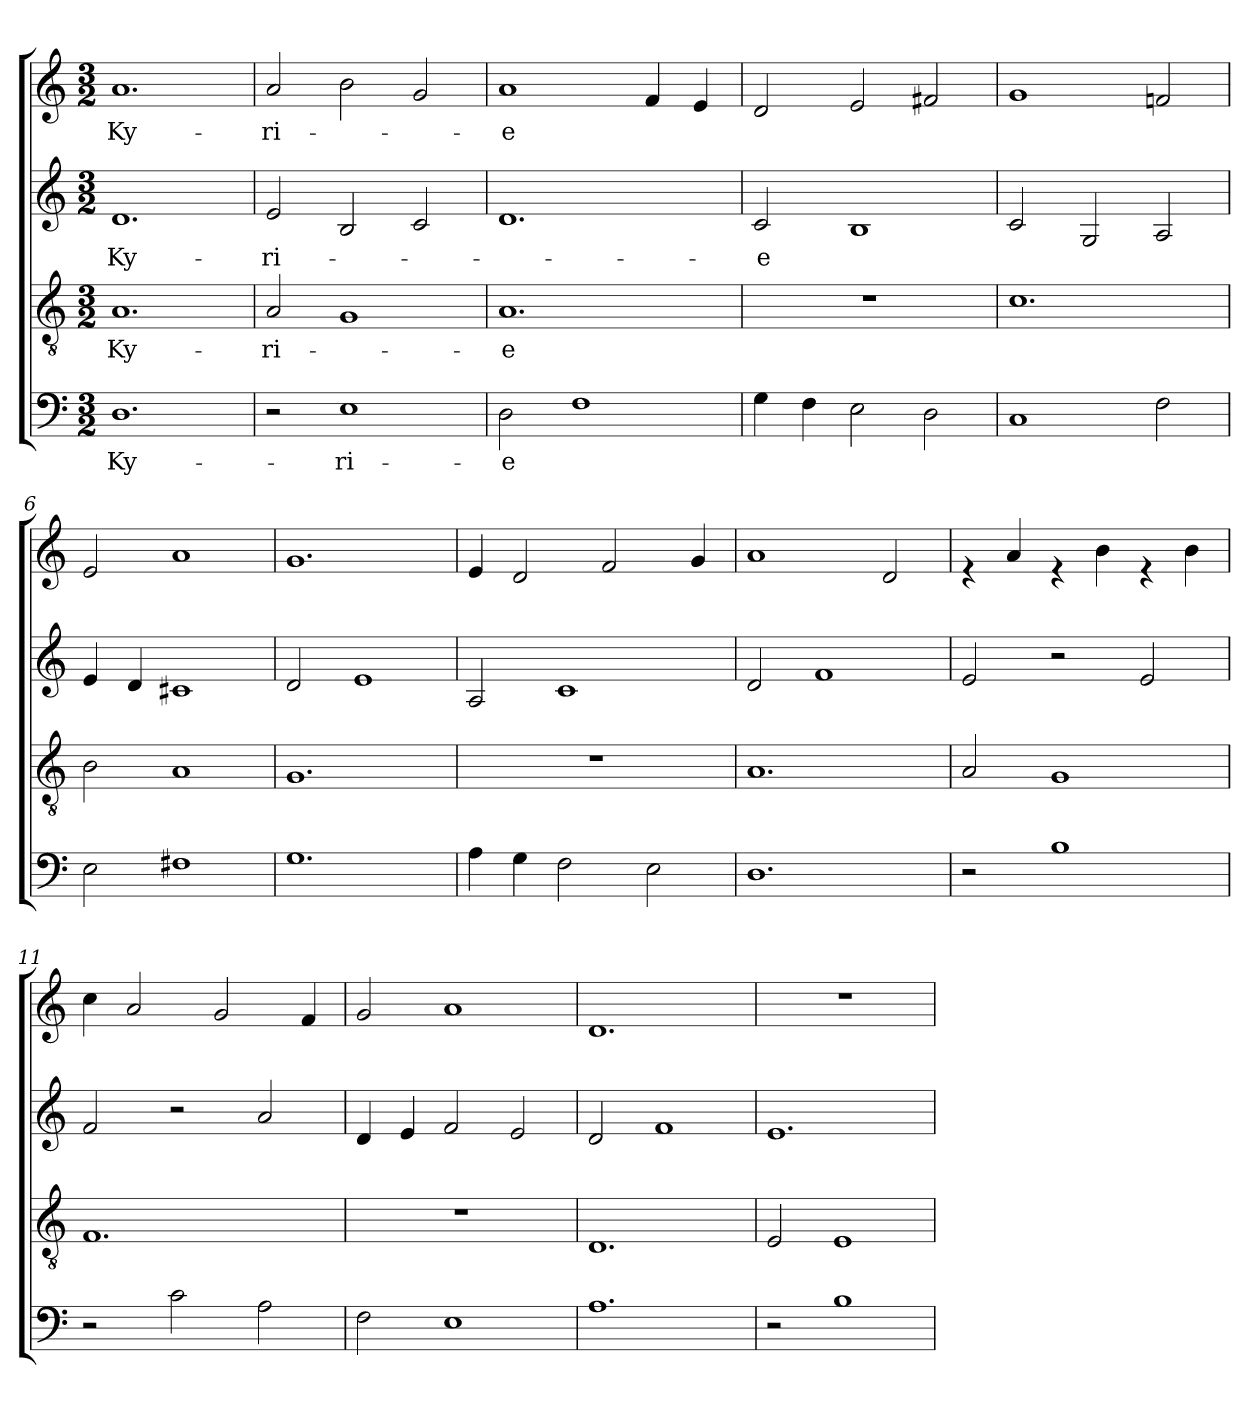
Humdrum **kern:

**kern	**text	**kern	**text	**kern	**text	**kern	**text
*part4	*part4	*part3	*part3	*part2	*part2	*part1	*part1
*staff4	*staff4	*staff3	*staff3	*staff2	*staff2	*staff1	*staff1
*clefF4	*	*clefGv2	*	*clefG2	*	*clefG2	*
*k[]	*	*k[]	*	*k[]	*	*k[]	*
*C:	*	*C:	*	*C:	*	*C:	*
*M3/2	*	*M3/2	*	*M3/2	*	*M3/2	*
*MM138	*	*MM138	*	*MM138	*	*MM138	*
=1	=1	=1	=1	=1	=1	=1	=1
!	!LO:LY:b	!	!LO:LY:b	!	!LO:LY:b	!	!LO:LY:b
1.D	Ky-	1.A	Ky-	1.d	Ky-	1.a	Ky-
=2	=2	=2	=2	=2	=2	=2	=2
!	!	!	!LO:LY:b	!	!LO:LY:b	!	!LO:LY:b
2r	.	2A/	-ri-	2e/	-ri-	2a/	-ri-
!	!LO:LY:b	!	!	!	!	!	!
1E	-ri-	1G	.	2B/	.	2b\	.
.	.	.	.	2c/	.	2g/	.
=3	=3	=3	=3	=3	=3	=3	=3
!	!LO:LY:b	!	!LO:LY:b	!	!	!	!LO:LY:b
2D\	-e	1.A	-e	1.d	.	1a	-e
1F	.	.	.	.	.	.	.
.	.	.	.	.	.	4f/	.
.	.	.	.	.	.	4e/	.
=4	=4	=4	=4	=4	=4	=4	=4
!	!	!LO:N:vis=1	!	!	!LO:LY:b	!	!
4G\	.	1.r	.	2c/	-e	2d/	.
4F\	.	.	.	.	.	.	.
2E\	.	.	.	1B	.	2e/	.
2D\	.	.	.	.	.	2f#X/	.
=5	=5	=5	=5	=5	=5	=5	=5
1C	.	1.c	.	2c/	.	1g	.
.	.	.	.	2G/	.	.	.
2F\	.	.	.	2A/	.	2fni/	.
!!LO:LB:g=z
=6	=6	=6	=6	=6	=6	=6	=6
2E\	.	2B\	.	4e/	.	2e/	.
.	.	.	.	4d/	.	.	.
1F#X	.	1A	.	1c#X	.	1a	.
=7	=7	=7	=7	=7	=7	=7	=7
1.G	.	1.G	.	2d/	.	1.g	.
.	.	.	.	1e	.	.	.
=8	=8	=8	=8	=8	=8	=8	=8
!	!	!LO:N:vis=1	!	!	!	!	!
4A\	.	1.r	.	2A/	.	4e/	.
4G\	.	.	.	.	.	2d/	.
2F\	.	.	.	1c	.	.	.
.	.	.	.	.	.	2f/	.
2E\	.	.	.	.	.	.	.
.	.	.	.	.	.	4g/	.
=9	=9	=9	=9	=9	=9	=9	=9
1.D	.	1.A	.	2d/	.	1a	.
.	.	.	.	1f	.	.	.
.	.	.	.	.	.	2d/	.
=10	=10	=10	=10	=10	=10	=10	=10
2r	.	2A/	.	2e/	.	4re	.
.	.	.	.	.	.	4a/	.
1B	.	1G	.	2r	.	4re	.
.	.	.	.	.	.	4b\	.
.	.	.	.	2e/	.	4re	.
.	.	.	.	.	.	4b\	.
!!LO:LB:g=z
=11	=11	=11	=11	=11	=11	=11	=11
2r	.	1.F	.	2f/	.	4cc\	.
.	.	.	.	.	.	2a/	.
2c\	.	.	.	2r	.	.	.
.	.	.	.	.	.	2g/	.
2A\	.	.	.	2a/	.	.	.
.	.	.	.	.	.	4f/	.
=12	=12	=12	=12	=12	=12	=12	=12
!	!	!LO:N:vis=1	!	!	!	!	!
2F\	.	1.r	.	4d/	.	2g/	.
.	.	.	.	4e/	.	.	.
1E	.	.	.	2f/	.	1a	.
.	.	.	.	2e/	.	.	.
=13	=13	=13	=13	=13	=13	=13	=13
1.A	.	1.D	.	2d/	.	1.d	.
.	.	.	.	1f	.	.	.
=14	=14	=14	=14	=14	=14	=14	=14
2r	.	2E/	.	1.e	.	1.r	.
1B	.	1E	.	.	.	.	.
=	=	=	=	=	=	=	=
*-	*-	*-	*-	*-	*-	*-	*-
